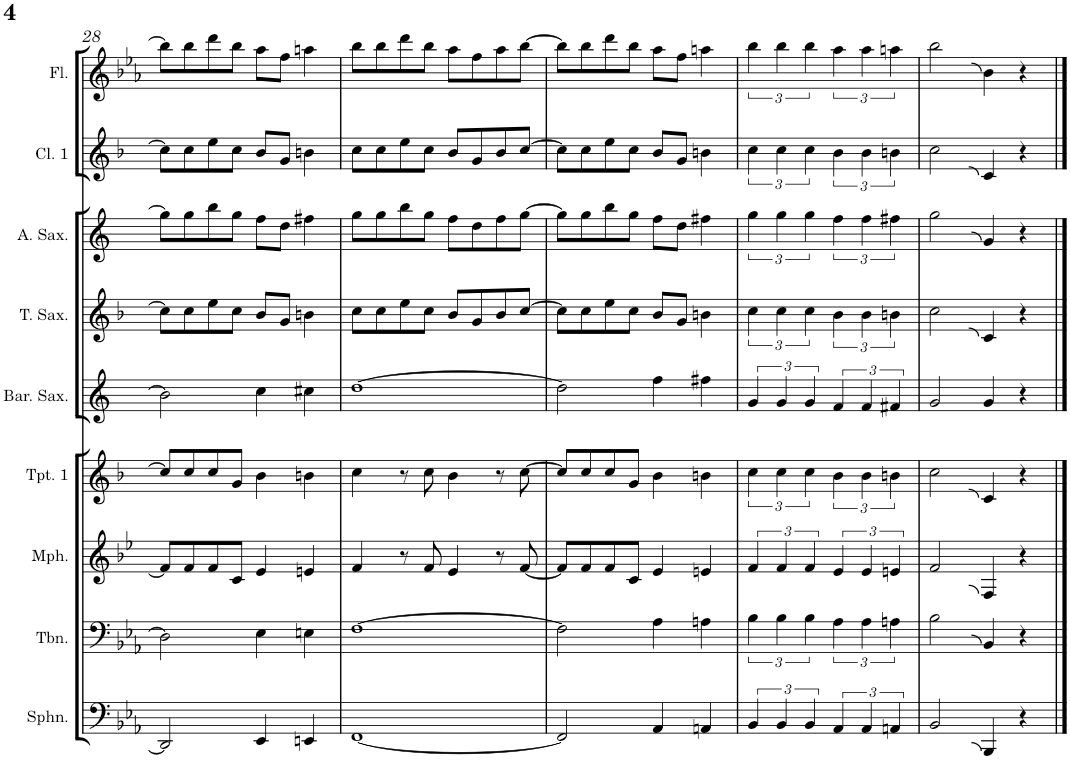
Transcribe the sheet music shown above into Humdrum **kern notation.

**kern	**kern	**kern	**kern	**kern	**kern	**kern	**kern	**kern
*part9	*part8	*part7	*part6	*part5	*part4	*part3	*part2	*part1
*staff9	*staff8	*staff7	*staff6	*staff5	*staff4	*staff3	*staff2	*staff1
*I"Sousaphone	*I"Trombone	*I"Mellophone	*I"Trumpet 1	*I"Baritone Sax	*I"Tenor Sax	*I"Alto Sax	*I"Clarinet 1	*I"Flute
*I'Sphn.	*I'Tbn.	*I'Mph.	*I'Tpt. 1	*I'Bar. Sax.	*I'T. Sax.	*I'A. Sax.	*I'Cl. 1	*I'Fl.
!!LO:PB:g=z
*clefF4	*clefF4	*clefG2	*clefG2	*clefG2	*clefG2	*clefG2	*clefG2	*clefG2
*	*	*Trd4c7	*Trd1c2	*Trd12c21	*Trd8c14	*Trd5c9	*Trd1c2	*
*k[b-e-a-]	*k[b-e-a-]	*k[b-e-]	*k[b-]	*k[]	*k[b-]	*k[]	*k[b-]	*k[b-e-a-]
*M4/4	*M4/4	*M4/4	*M4/4	*M4/4	*M4/4	*M4/4	*M4/4	*M4/4
=28	=28	=28	=28	=28	=28	=28	=28	=28
2DD/]	2D\]	8f/L]	8cc/L]	2b\]	8cc\L]	8gg\L]	8cc\L]	8bb-\L]
.	.	8f/	8cc/	.	8cc\	8gg\	8cc\	8bb-\
.	.	8f/	8cc/	.	8ee\	8bb\	8ee\	8ddd\
.	.	8c/J	8g/J	.	8cc\J	8gg\J	8cc\J	8bb-\J
4EE-/	4E-\	4e-/	4b-\	4cc\	8b-/L	8ff\L	8b-/L	8aa-\L
.	.	.	.	.	8g/J	8dd\J	8g/J	8ff\J
4EEn/	4En\	4en/	4bn\	4cc#X\	4bn\	4ff#X\	4bn\	4aan\
=29	=29	=29	=29	=29	=29	=29	=29	=29
[1FF	[1F	4f/	4cc\	[1dd	8cc\L	8gg\L	8cc\L	8bb-\L
.	.	.	.	.	8cc\	8gg\	8cc\	8bb-\
.	.	8r	8r	.	8ee\	8bb\	8ee\	8ddd\
.	.	8f/	8cc\	.	8cc\J	8gg\J	8cc\J	8bb-\J
.	.	4e-/	4b-\	.	8b-/L	8ff\L	8b-/L	8aa-\L
.	.	.	.	.	8g/	8dd\	8g/	8ff\
.	.	8r	8r	.	8b-/	8ff\	8b-/	8aa-\
.	.	[8f/	[8cc\	.	[8cc/J	[8gg\J	[8cc/J	[8bb-\J
=30	=30	=30	=30	=30	=30	=30	=30	=30
2FF/]	2F\]	8f/L]	8cc/L]	2dd\]	8cc\L]	8gg\L]	8cc\L]	8bb-\L]
.	.	8f/	8cc/	.	8cc\	8gg\	8cc\	8bb-\
.	.	8f/	8cc/	.	8ee\	8bb\	8ee\	8ddd\
.	.	8c/J	8g/J	.	8cc\J	8gg\J	8cc\J	8bb-\J
4AA-/	4A-\	4e-/	4b-\	4ff\	8b-/L	8ff\L	8b-/L	8aa-\L
.	.	.	.	.	8g/J	8dd\J	8g/J	8ff\J
4AAn/	4An\	4en/	4bn\	4ff#X\	4bn\	4ff#X\	4bn\	4aan\
=31	=31	=31	=31	=31	=31	=31	=31	=31
6BB-/	6B-\	6f/	6cc\	6g/	6cc\	6gg\	6cc\	6bb-\
6BB-/	6B-\	6f/	6cc\	6g/	6cc\	6gg\	6cc\	6bb-\
6BB-/	6B-\	6f/	6cc\	6g/	6cc\	6gg\	6cc\	6bb-\
6AA-/	6A-\	6e-/	6b-\	6f/	6b-\	6ff\	6b-\	6aa-\
6AA-/	6A-\	6e-/	6b-\	6f/	6b-\	6ff\	6b-\	6aa-\
6AAn/	6An\	6en/	6bn\	6f#X/	6bn\	6ff#X\	6bn\	6aan\
=32	=32	=32	=32	=32	=32	=32	=32	=32
2BB-/	2B-\	2f/	2cc\	2g/	2cc\	2gg\	2cc\	2bb-\
4BBB-/	4BB-/	4F/	4c/	4g/	4c/	4g/	4c/	4b-\
4r	4r	4r	4r	4r	4r	4r	4r	4r
==	==	==	==	==	==	==	==	==
*-	*-	*-	*-	*-	*-	*-	*-	*-
